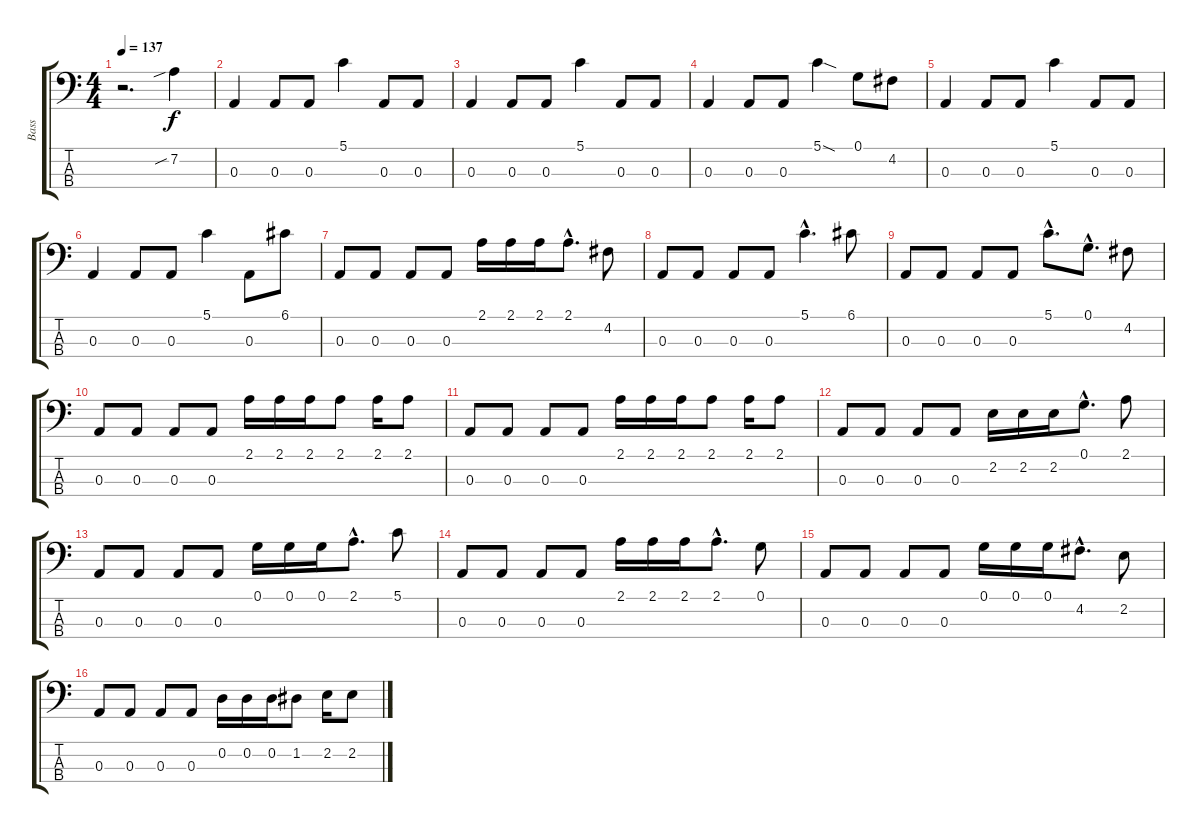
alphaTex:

\track ("Bass" "Bass") {instrument electricbasspick}
\staff {score tabs}
\tuning (G2 D2 A1 E1) {hide}
\ts (4 4)
\tempo 137
\clef f4
\ks c
r.2{d dy f} 7.2{sib}.4 |
0.3.4 0.3.8 0.3.8 5.1.4 0.3.8 0.3.8 |
0.3.4 0.3.8 0.3.8 5.1.4 0.3.8 0.3.8 |
0.3.4 0.3.8 0.3.8 5.1{sod}.4 0.1.8 4.2.8 |
0.3.4 0.3.8 0.3.8 5.1.4 0.3.8 0.3.8 |
0.3.4 0.3.8 0.3.8 5.1.4 0.3.8 6.1.8 |
0.3.8 0.3.8 0.3.8 0.3.8 2.1.16 2.1.16 2.1.16 2.1{hac}.8{d} 4.2.8 |
0.3.8 0.3.8 0.3.8 0.3.8 5.1{hac}.4{d} 6.1.8 |
0.3.8 0.3.8 0.3.8 0.3.8 5.1{hac}.8{d} 0.1{hac}.8{d} 4.2.8 |
0.3.8 0.3.8 0.3.8 0.3.8 2.1.16 2.1.16 2.1.16 2.1.8 2.1.16 2.1.8 |
0.3.8 0.3.8 0.3.8 0.3.8 2.1.16 2.1.16 2.1.16 2.1.8 2.1.16 2.1.8 |
0.3.8 0.3.8 0.3.8 0.3.8 2.2.16 2.2.16 2.2.16 0.1{hac}.8{d} 2.1.8 |
0.3.8 0.3.8 0.3.8 0.3.8 0.1.16 0.1.16 0.1.16 2.1{hac}.8{d} 5.1.8 |
0.3.8 0.3.8 0.3.8 0.3.8 2.1.16 2.1.16 2.1.16 2.1{hac}.8{d} 0.1.8 |
0.3.8 0.3.8 0.3.8 0.3.8 0.1.16 0.1.16 0.1.16 4.2{hac}.8{d} 2.2.8 |
0.3.8 0.3.8 0.3.8 0.3.8 0.2.16 0.2.16 0.2.16 1.2.8 2.2.16 2.2.8
